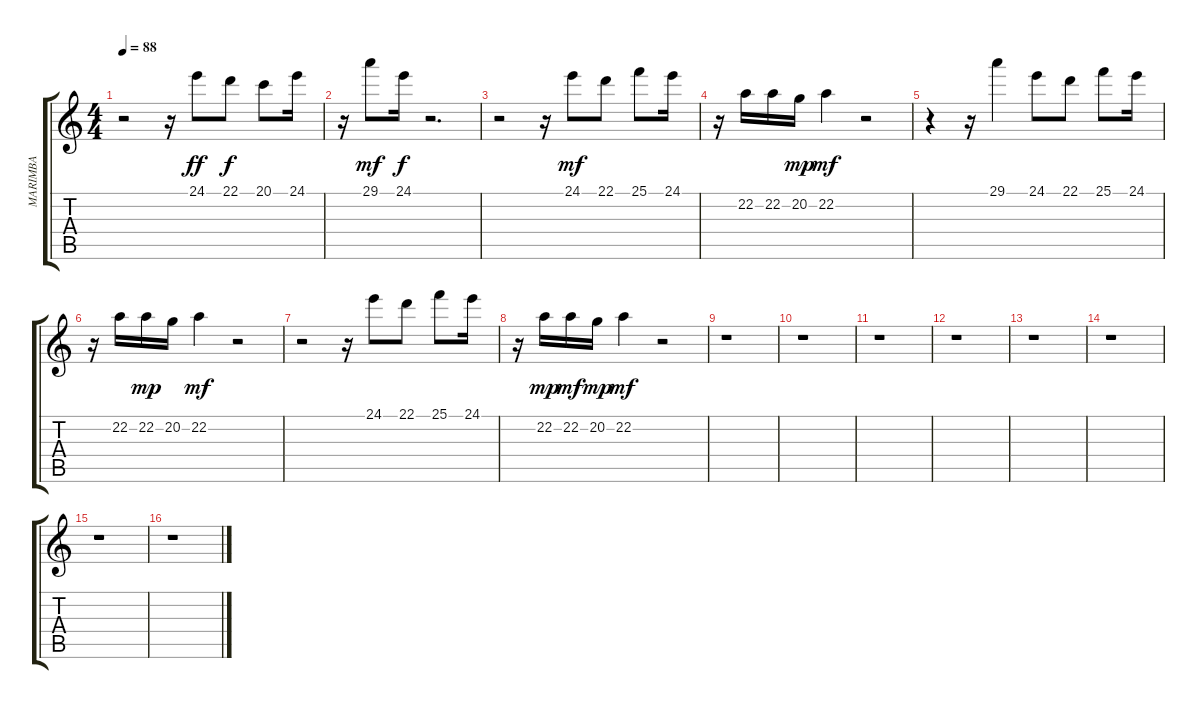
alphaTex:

\track ("MARIMBA" "MARIMBA") {instrument marimba}
\staff {score tabs}
\tuning (E4 B3 G3 D3 A2 E2) {hide}
\ts (4 4)
\tempo 88
\clef g2
\ks c
r.2{dy mf} r.16 24.1.8{dy ff volume 16} 22.1.8{dy f} 20.1.8 24.1.16 |
r.16 29.1.8{dy mf volume 16} 24.1.16{dy f} r.2{d} |
r.2 r.16 24.1.8{dy mf} 22.1.8 25.1.8 24.1.16 |
r.16 22.2.16 22.2.16 20.2.16{dy mp} 22.2.4{dy mf} r.2 |
r.4 r.16 29.1.4{volume 16} 24.1.8 22.1.8 25.1.8 24.1.16 |
r.16 22.2.16 22.2.16{dy mp} 20.2.16 22.2.4{dy mf} r.2 |
r.2 r.16 24.1.8 22.1.8 25.1.8 24.1.16 |
r.16 22.2.16{dy mp} 22.2.16{dy mf} 20.2.16{dy mp} 22.2.4{dy mf} r.2 |
r.1 |
r.1 |
r.1 |
r.1 |
r.1 |
r.1 |
r.1 |
r.1
